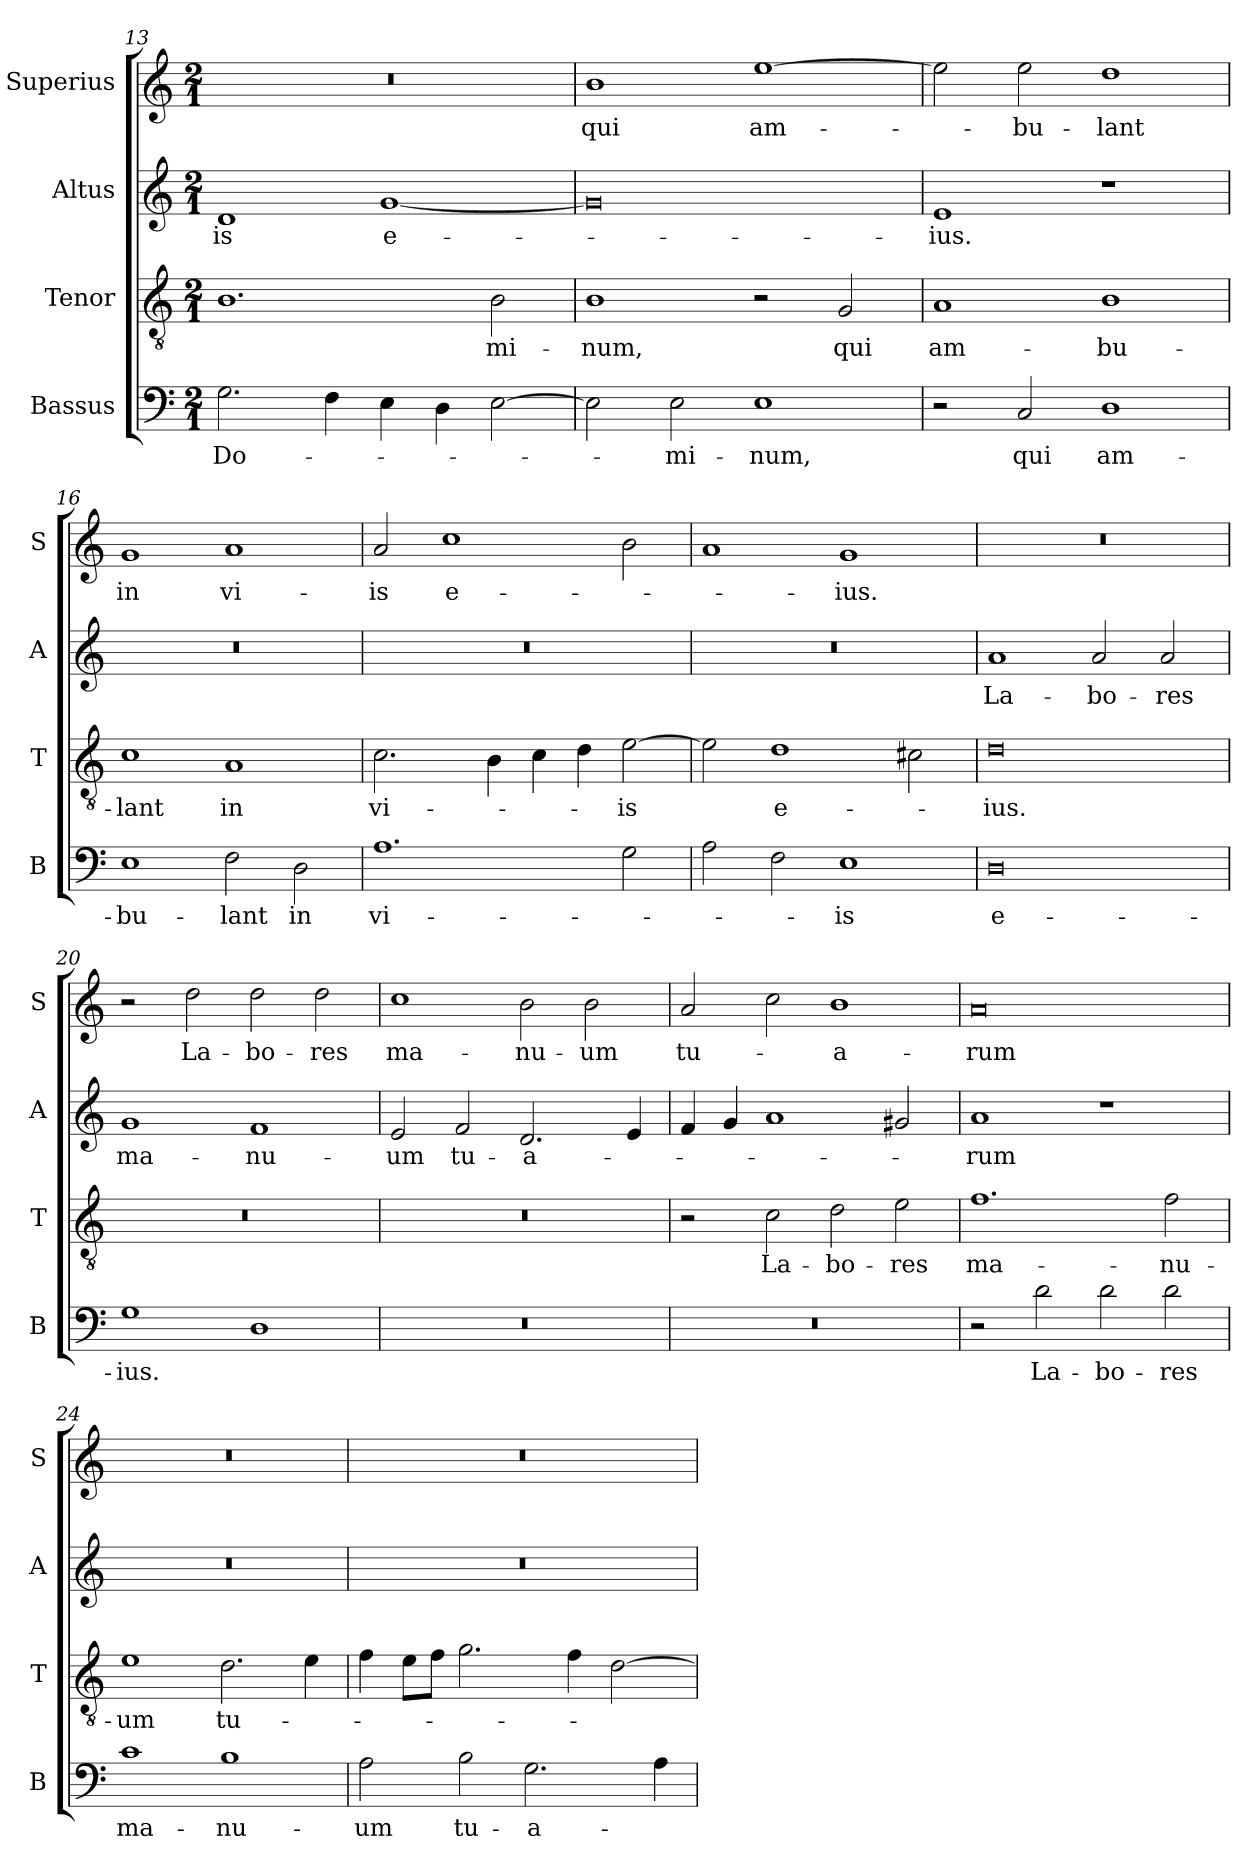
**kern	**text	**kern	**text	**kern	**text	**kern	**text
*part4	*part4	*part3	*part3	*part2	*part2	*part1	*part1
*staff4	*staff4	*staff3	*staff3	*staff2	*staff2	*staff1	*staff1
*I"Bassus	*	*I"Tenor	*	*I"Altus	*	*I"Superius	*
*I'B	*	*I'T	*	*I'A	*	*I'S	*
*clefF4	*	*clefGv2	*	*clefG2	*	*clefG2	*
*k[]	*	*k[]	*	*k[]	*	*k[]	*
*M2/1	*	*M2/1	*	*M2/1	*	*M2/1	*
=13	=13	=13	=13	=13	=13	=13	=13
2.G	Do-	1.B	.	1d	-is	0r	.
4F	.	.	.	.	.	.	.
4E	.	.	.	[1g	e-	.	.
4D	.	.	.	.	.	.	.
[2E	.	2B	-mi-	.	.	.	.
=14	=14	=14	=14	=14	=14	=14	=14
2E]	.	1B	-num,	0g]	.	1b	qui
2E	-mi-	.	.	.	.	.	.
1E	-num,	2r	.	.	.	[1ee	am-
.	.	2G	qui	.	.	.	.
=15	=15	=15	=15	=15	=15	=15	=15
2r	.	1A	am-	1e	-ius.	2ee]	.
2C	qui	.	.	.	.	2ee	-bu-
1D	am-	1B	-bu-	1r	.	1dd	-lant
=16	=16	=16	=16	=16	=16	=16	=16
1E	-bu-	1c	-lant	0r	.	1g	in
2F	-lant	1A	in	.	.	1a	vi-
2D	in	.	.	.	.	.	.
=17	=17	=17	=17	=17	=17	=17	=17
1.A	vi-	2.c	vi-	0r	.	2a	-is
.	.	.	.	.	.	1cc	e-
.	.	4B	.	.	.	.	.
.	.	4c	.	.	.	.	.
.	.	4d	.	.	.	.	.
2G	.	[2e	-is	.	.	2b	.
=18	=18	=18	=18	=18	=18	=18	=18
2A	.	2e]	.	0r	.	1a	.
2F	.	1d	e-	.	.	.	.
1E	-is	.	.	.	.	1g	-ius.
.	.	2c#X	.	.	.	.	.
=19	=19	=19	=19	=19	=19	=19	=19
0D	e-	0d	-ius.	1a	La-	0r	.
.	.	.	.	2a	-bo-	.	.
.	.	.	.	2a	-res	.	.
=20	=20	=20	=20	=20	=20	=20	=20
1G	-ius.	0r	.	1g	ma-	2r	.
.	.	.	.	.	.	2dd	La-
1D	.	.	.	1f	-nu-	2dd	-bo-
.	.	.	.	.	.	2dd	-res
=21	=21	=21	=21	=21	=21	=21	=21
0r	.	0r	.	2e	-um	1cc	ma-
.	.	.	.	2f	tu-	.	.
.	.	.	.	2.d	-a-	2b	-nu-
.	.	.	.	.	.	2b	-um
.	.	.	.	4e	.	.	.
=22	=22	=22	=22	=22	=22	=22	=22
0r	.	2r	.	4f	.	2a	tu-
.	.	.	.	4g	.	.	.
.	.	2c	La-	1a	.	2cc	.
.	.	2d	-bo-	.	.	1b	-a-
.	.	2e	-res	2g#X	.	.	.
=23	=23	=23	=23	=23	=23	=23	=23
2r	.	1.f	ma-	1a	-rum	0a	-rum
2d	La-	.	.	.	.	.	.
2d	-bo-	.	.	1r	.	.	.
2d	-res	2f	-nu-	.	.	.	.
=24	=24	=24	=24	=24	=24	=24	=24
1c	ma-	1e	-um	0r	.	0r	.
1B	-nu-	2.d	tu-	.	.	.	.
.	.	4e	.	.	.	.	.
=25	=25	=25	=25	=25	=25	=25	=25
2A	-um	4f	.	0r	.	0r	.
.	.	8eL	.	.	.	.	.
.	.	8fJ	.	.	.	.	.
2B	tu-	2.g	.	.	.	.	.
2.G	-a-	.	.	.	.	.	.
.	.	4f	.	.	.	.	.
.	.	[2d	.	.	.	.	.
4A	.	.	.	.	.	.	.
=	=	=	=	=	=	=	=
*-	*-	*-	*-	*-	*-	*-	*-
